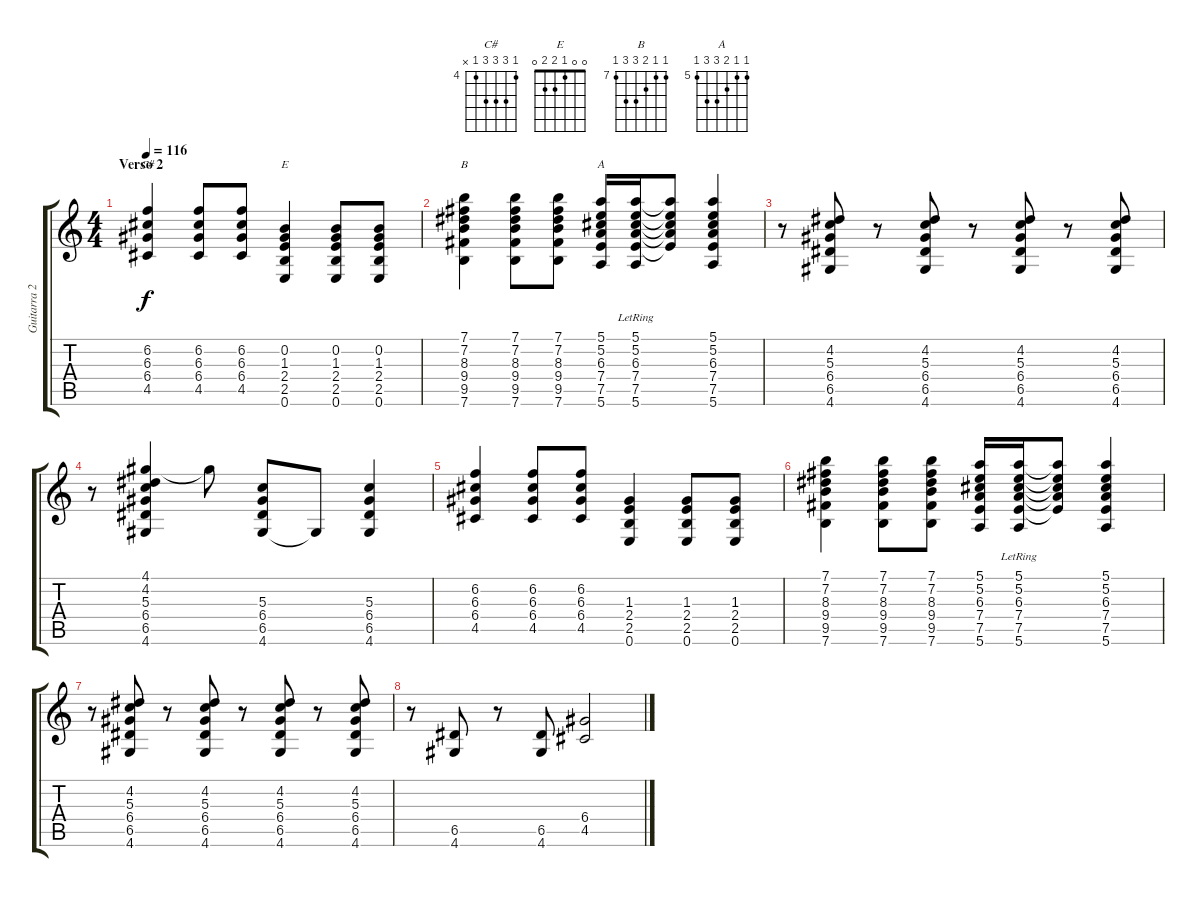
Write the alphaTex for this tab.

\track ("Guitarra 2" "Guitarra 2") {instrument electricguitarclean}
\staff {score tabs}
\tuning (E4 B3 G3 D3 A2 E2) {hide}
\chord ("C#" 4 6 6 6 4 x) {firstfret 4}
\chord ("E" 0 0 1 2 2 0)
\chord ("B" 7 7 8 9 9 7) {firstfret 7}
\chord ("A" 5 5 6 7 7 5) {firstfret 5}
\ts (4 4)
\section ("" "Verso 2")
\tempo 116
\clef g2
\ks c
(6.2 6.3 6.4 4.5).4{ch "C#" dy f volume 6} (6.2 6.3 6.4 4.5).8 (6.2 6.3 6.4 4.5).8 (0.2 1.3 2.4 2.5 0.6).4{ch "E"} (0.2 1.3 2.4 2.5 0.6).8 (0.2 1.3 2.4 2.5 0.6).8 |
(7.1 7.2 8.3 9.4 9.5 7.6).4{ch "B"} (7.1 7.2 8.3 9.4 9.5 7.6).8 (7.1 7.2 8.3 9.4 9.5 7.6).8 (5.1 5.2 6.3 7.4 7.5 5.6).16{ch "A"} (5.1 5.2 6.3{lr} 7.4{lr} 7.5{lr} 5.6).16 (5.1{t} 5.2{t} 6.3{t} 7.4{t} 7.5{t}).8 (5.1 5.2 6.3 7.4 7.5 5.6).4 |
r.8 (4.2 5.3 6.4 6.5 4.6).8 r.8 (4.2 5.3 6.4 6.5 4.6).8 r.8 (4.2 5.3 6.4 6.5 4.6).8 r.8 (4.2 5.3 6.4 6.5 4.6).8 |
r.8 (4.1 4.2 5.3 6.4 6.5 4.6).4 4.1{t}.8 (5.3 6.4 6.5 4.6).8 4.6{t}.8 (5.3 6.4 6.5 4.6).4 |
(6.2 6.3 6.4 4.5).4 (6.2 6.3 6.4 4.5).8 (6.2 6.3 6.4 4.5).8 (1.3 2.4 2.5 0.6).4 (1.3 2.4 2.5 0.6).8 (1.3 2.4 2.5 0.6).8 |
(7.1 7.2 8.3 9.4 9.5 7.6).4 (7.1 7.2 8.3 9.4 9.5 7.6).8 (7.1 7.2 8.3 9.4 9.5 7.6).8 (5.1 5.2 6.3 7.4 7.5 5.6).16 (5.1 5.2 6.3{lr} 7.4{lr} 7.5{lr} 5.6).16 (5.1{t} 5.2{t} 6.3{t} 7.4{t} 7.5{t}).8 (5.1 5.2 6.3 7.4 7.5 5.6).4 |
r.8 (4.2 5.3 6.4 6.5 4.6).8 r.8 (4.2 5.3 6.4 6.5 4.6).8 r.8 (4.2 5.3 6.4 6.5 4.6).8 r.8 (4.2 5.3 6.4 6.5 4.6).8 |
r.8 (6.5 4.6).8 r.8 (6.5 4.6).8 (6.4 4.5).2
